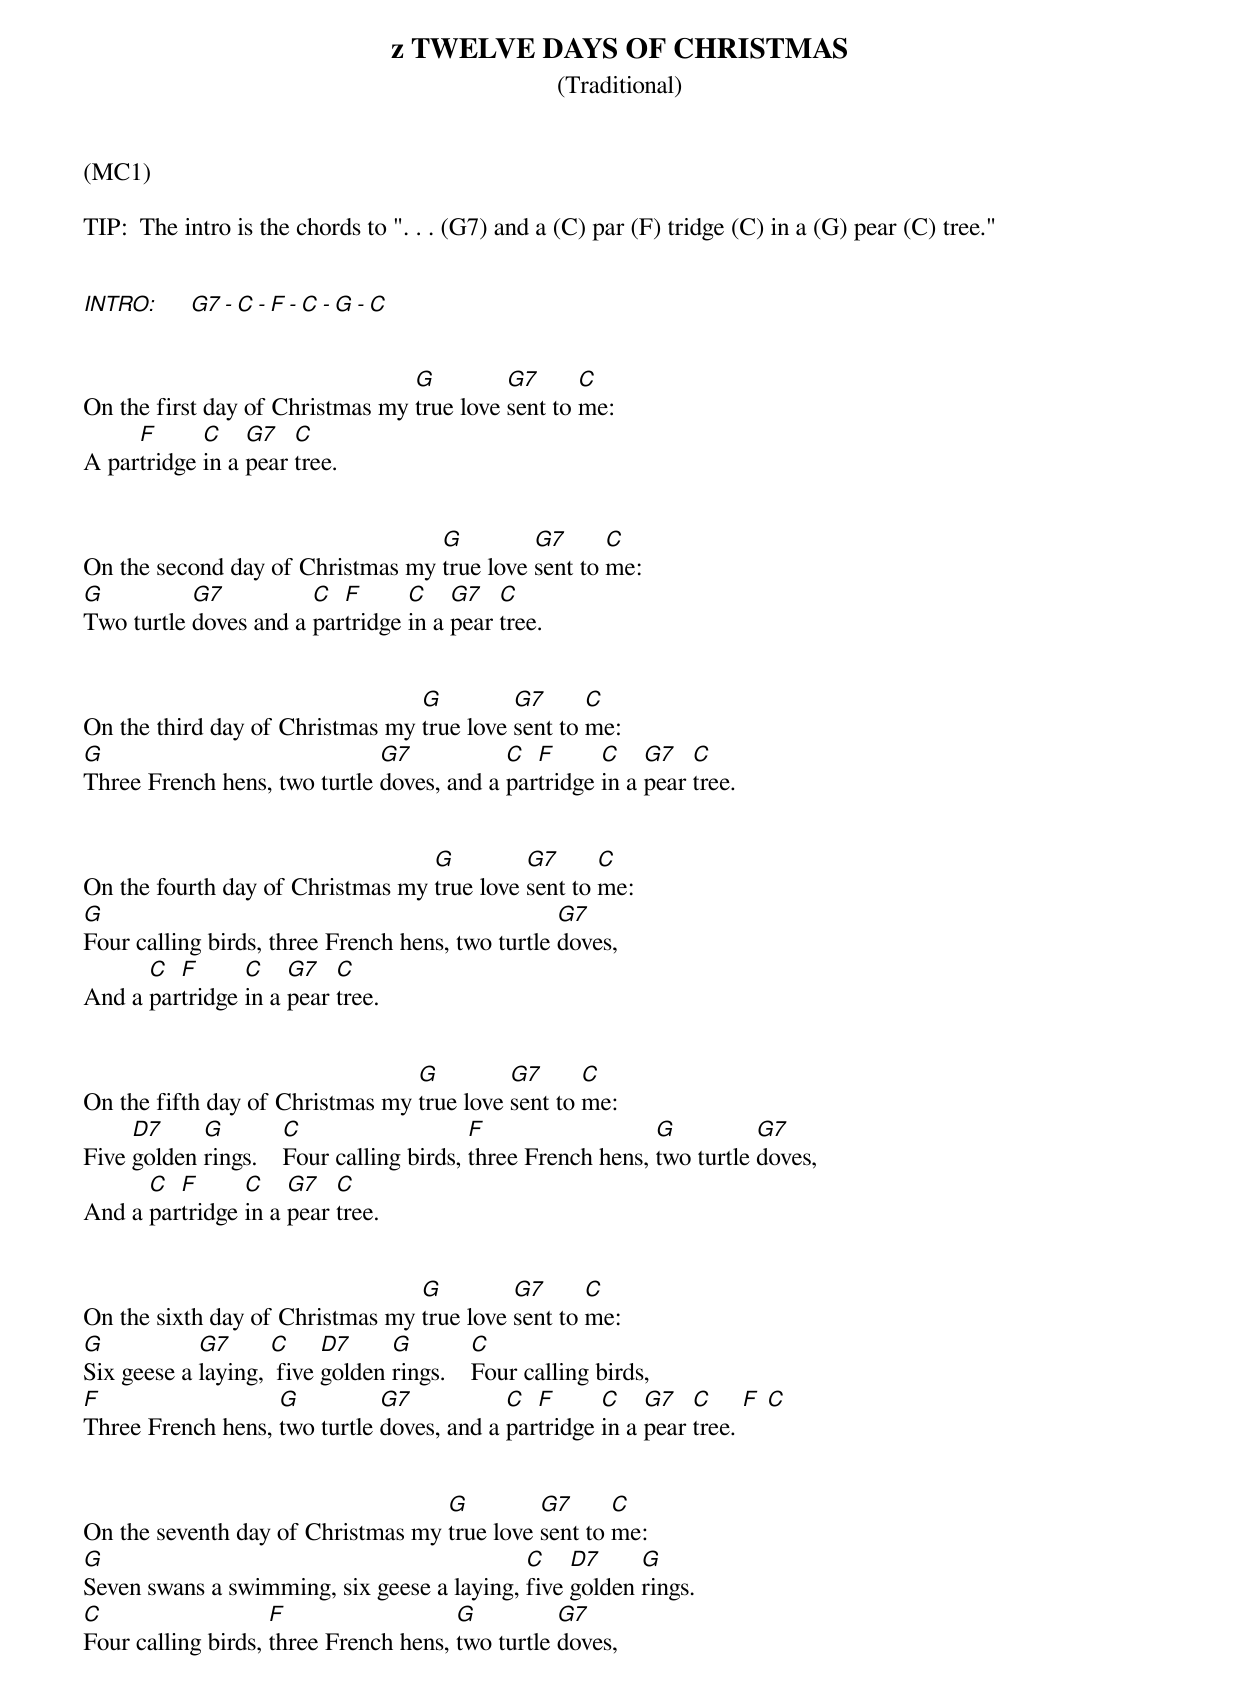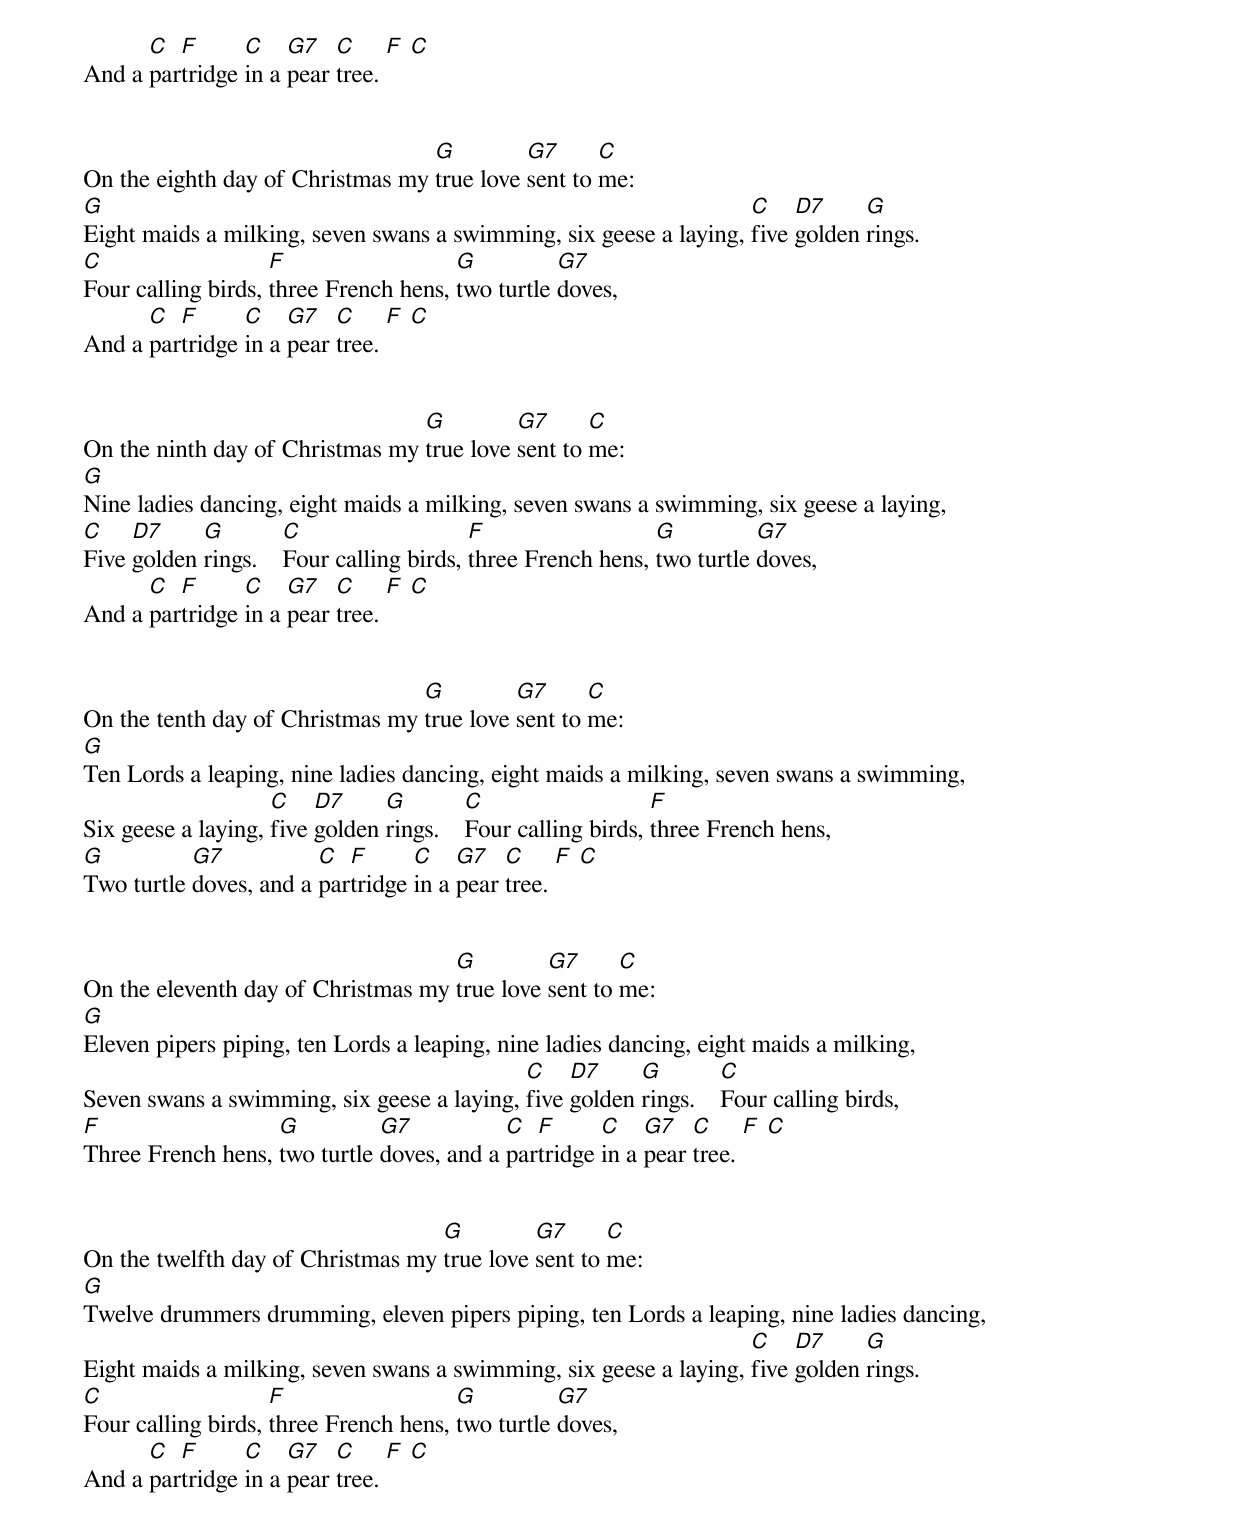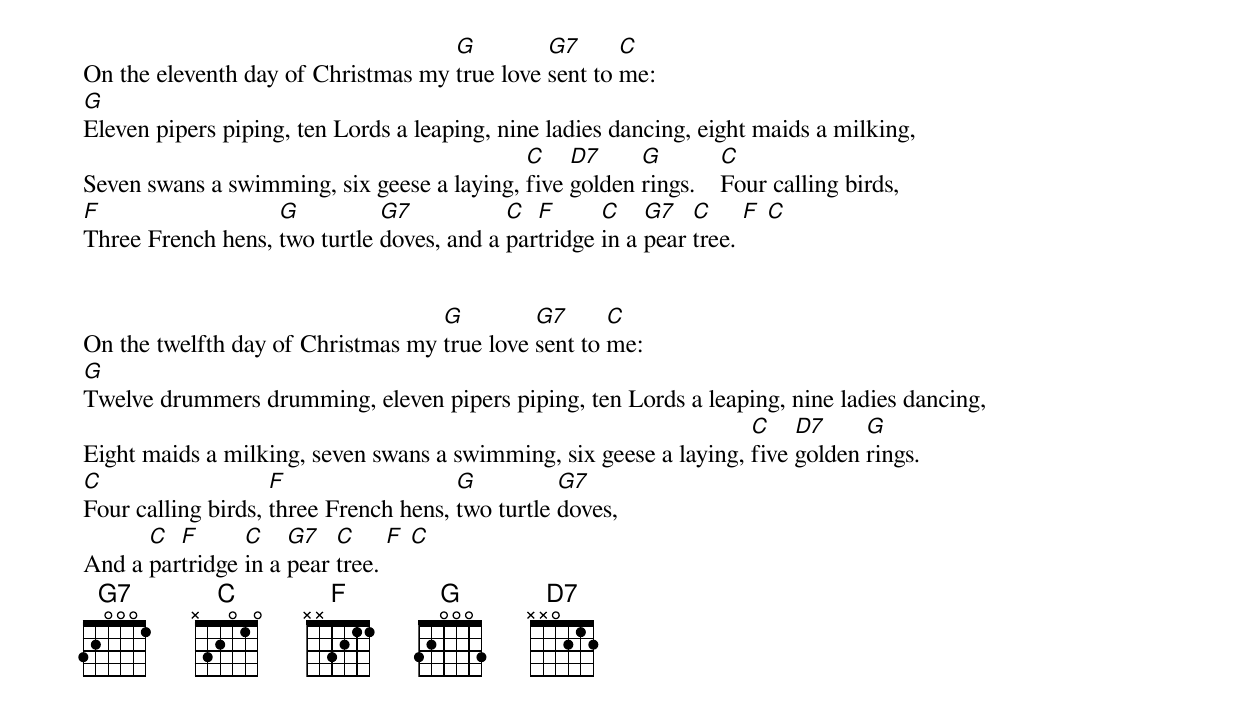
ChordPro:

{define: F base-fret 1 frets x x 3 2 1 1}
{t: z TWELVE DAYS OF CHRISTMAS }
{st: (Traditional) }


(MC1)

TIP:  The intro is the chords to ". . . (G7) and a (C) par (F) tridge (C) in a (G) pear (C) tree."


[INTRO:]     [G7][-][C][-][F][-][C][-][G][-][C]


On the first day of Christmas my [G]true love [G7]sent to [C]me:
A par[F]tridge [C]in a [G7]pear [C]tree.


On the second day of Christmas my [G]true love [G7]sent to [C]me:
[G]Two turtle [G7]doves and a [C]par[F]tridge [C]in a [G7]pear [C]tree.


On the third day of Christmas my [G]true love [G7]sent to [C]me:
[G]Three French hens, two turtle [G7]doves, and a [C]par[F]tridge [C]in a [G7]pear [C]tree.


On the fourth day of Christmas my [G]true love [G7]sent to [C]me:
[G]Four calling birds, three French hens, two turtle [G7]doves,
And a [C]par[F]tridge [C]in a [G7]pear [C]tree.


On the fifth day of Christmas my [G]true love [G7]sent to [C]me:
Five [D7]golden [G]rings.    [C]Four calling birds, [F]three French hens, [G]two turtle [G7]doves,
And a [C]par[F]tridge [C]in a [G7]pear [C]tree.


On the sixth day of Christmas my [G]true love [G7]sent to [C]me:
[G]Six geese a [G7]laying, [C] five [D7]golden [G]rings.    [C]Four calling birds,
[F]Three French hens, [G]two turtle [G7]doves, and a [C]par[F]tridge [C]in a [G7]pear [C]tree. [F] [C]


On the seventh day of Christmas my [G]true love [G7]sent to [C]me:
[G]Seven swans a swimming, six geese a laying, [C]five [D7]golden [G]rings.
[C]Four calling birds, [F]three French hens, [G]two turtle [G7]doves,
And a [C]par[F]tridge [C]in a [G7]pear [C]tree. [F] [C]


On the eighth day of Christmas my [G]true love [G7]sent to [C]me:
[G]Eight maids a milking, seven swans a swimming, six geese a laying, [C]five [D7]golden [G]rings.
[C]Four calling birds, [F]three French hens, [G]two turtle [G7]doves,
And a [C]par[F]tridge [C]in a [G7]pear [C]tree. [F] [C]


On the ninth day of Christmas my [G]true love [G7]sent to [C]me:
[G]Nine ladies dancing, eight maids a milking, seven swans a swimming, six geese a laying,
[C]Five [D7]golden [G]rings.    [C]Four calling birds, [F]three French hens, [G]two turtle [G7]doves,
And a [C]par[F]tridge [C]in a [G7]pear [C]tree. [F] [C]


On the tenth day of Christmas my [G]true love [G7]sent to [C]me:
[G]Ten Lords a leaping, nine ladies dancing, eight maids a milking, seven swans a swimming,
Six geese a laying, [C]five [D7]golden [G]rings.    [C]Four calling birds, [F]three French hens,
[G]Two turtle [G7]doves, and a [C]par[F]tridge [C]in a [G7]pear [C]tree. [F] [C]


On the eleventh day of Christmas my [G]true love [G7]sent to [C]me:
[G]Eleven pipers piping, ten Lords a leaping, nine ladies dancing, eight maids a milking,
Seven swans a swimming, six geese a laying, [C]five [D7]golden [G]rings.    [C]Four calling birds,
[F]Three French hens, [G]two turtle [G7]doves, and a [C]par[F]tridge [C]in a [G7]pear [C]tree. [F] [C]


On the twelfth day of Christmas my [G]true love [G7]sent to [C]me:
[G]Twelve drummers drumming, eleven pipers piping, ten Lords a leaping, nine ladies dancing,
Eight maids a milking, seven swans a swimming, six geese a laying, [C]five [D7]golden [G]rings.
[C]Four calling birds, [F]three French hens, [G]two turtle [G7]doves,
And a [C]par[F]tridge [C]in a [G7]pear [C]tree. [F] [C]


On the eleventh day of Christmas my [G]true love [G7]sent to [C]me:
[G]Eleven pipers piping, ten Lords a leaping, nine ladies dancing, eight maids a milking,
Seven swans a swimming, six geese a laying, [C]five [D7]golden [G]rings.    [C]Four calling birds,
[F]Three French hens, [G]two turtle [G7]doves, and a [C]par[F]tridge [C]in a [G7]pear [C]tree. [F] [C]


On the twelfth day of Christmas my [G]true love [G7]sent to [C]me:
[G]Twelve drummers drumming, eleven pipers piping, ten Lords a leaping, nine ladies dancing,
Eight maids a milking, seven swans a swimming, six geese a laying, [C]five [D7]golden [G]rings.
[C]Four calling birds, [F]three French hens, [G]two turtle [G7]doves,
And a [C]par[F]tridge [C]in a [G7]pear [C]tree. [F] [C]
